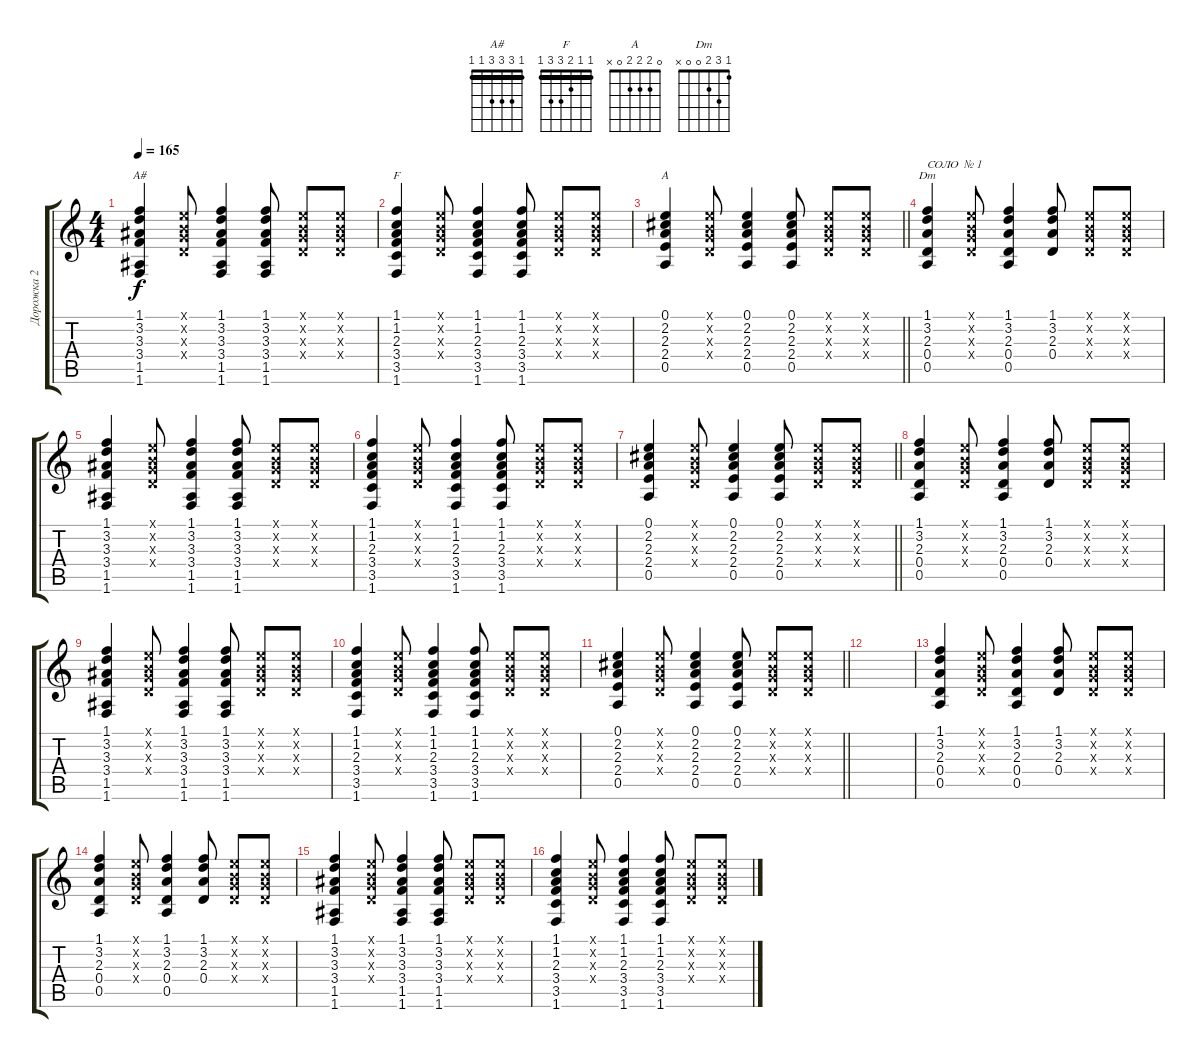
\track ("Дорожка 2" "Дорожка 2") {instrument acousticguitarnylon}
\staff {score tabs}
\tuning (E4 B3 G3 D3 A2 E2) {hide}
\chord ("A#" 1 3 3 3 1 1) {barre 1}
\chord ("F" 1 1 2 3 3 1) {barre 1}
\chord ("A" 0 2 2 2 0 x)
\chord ("Dm" 1 3 2 0 0 x)
\ts (4 4)
\tempo 165
\clef g2
\ks c
(1.1 3.2 3.3 3.4 1.5 1.6).4{ch "A#" dy f} (0.1{x} 0.2{x} 0.3{x} 0.4{x}).8 (1.1 3.2 3.3 3.4 1.5 1.6).4 (1.1 3.2 3.3 3.4 1.5 1.6).8 (0.1{x} 0.2{x} 0.3{x} 0.4{x}).8 (0.1{x} 0.2{x} 0.3{x} 0.4{x}).8 |
(1.1 1.2 2.3 3.4 3.5 1.6).4{ch "F"} (0.1{x} 0.2{x} 0.3{x} 0.4{x}).8 (1.1 1.2 2.3 3.4 3.5 1.6).4 (1.1 1.2 2.3 3.4 3.5 1.6).8 (0.1{x} 0.2{x} 0.3{x} 0.4{x}).8 (0.1{x} 0.2{x} 0.3{x} 0.4{x}).8 |
\barLineRight lightlight
(0.1 2.2 2.3 2.4 0.5).4{ch "A"} (0.1{x} 0.2{x} 0.3{x} 0.4{x}).8 (0.1 2.2 2.3 2.4 0.5).4 (0.1 2.2 2.3 2.4 0.5).8 (0.1{x} 0.2{x} 0.3{x} 0.4{x}).8 (0.1{x} 0.2{x} 0.3{x} 0.4{x}).8 |
(1.1 3.2 2.3 0.4 0.5).4{ch "Dm" txt "СОЛО  № 1"} (0.1{x} 0.2{x} 0.3{x} 0.4{x}).8 (1.1 3.2 2.3 0.4 0.5).4 (1.1 3.2 2.3 0.4).8 (0.1{x} 0.2{x} 0.3{x} 0.4{x}).8 (0.1{x} 0.2{x} 0.3{x} 0.4{x}).8 |
(1.1 3.2 3.3 3.4 1.5 1.6).4 (0.1{x} 0.2{x} 0.3{x} 0.4{x}).8 (1.1 3.2 3.3 3.4 1.5 1.6).4 (1.1 3.2 3.3 3.4 1.5 1.6).8 (0.1{x} 0.2{x} 0.3{x} 0.4{x}).8 (0.1{x} 0.2{x} 0.3{x} 0.4{x}).8 |
(1.1 1.2 2.3 3.4 3.5 1.6).4 (0.1{x} 0.2{x} 0.3{x} 0.4{x}).8 (1.1 1.2 2.3 3.4 3.5 1.6).4 (1.1 1.2 2.3 3.4 3.5 1.6).8 (0.1{x} 0.2{x} 0.3{x} 0.4{x}).8 (0.1{x} 0.2{x} 0.3{x} 0.4{x}).8 |
\barLineRight lightlight
(0.1 2.2 2.3 2.4 0.5).4 (0.1{x} 0.2{x} 0.3{x} 0.4{x}).8 (0.1 2.2 2.3 2.4 0.5).4 (0.1 2.2 2.3 2.4 0.5).8 (0.1{x} 0.2{x} 0.3{x} 0.4{x}).8 (0.1{x} 0.2{x} 0.3{x} 0.4{x}).8 |
(1.1 3.2 2.3 0.4 0.5).4 (0.1{x} 0.2{x} 0.3{x} 0.4{x}).8 (1.1 3.2 2.3 0.4 0.5).4 (1.1 3.2 2.3 0.4).8 (0.1{x} 0.2{x} 0.3{x} 0.4{x}).8 (0.1{x} 0.2{x} 0.3{x} 0.4{x}).8 |
(1.1 3.2 3.3 3.4 1.5 1.6).4 (0.1{x} 0.2{x} 0.3{x} 0.4{x}).8 (1.1 3.2 3.3 3.4 1.5 1.6).4 (1.1 3.2 3.3 3.4 1.5 1.6).8 (0.1{x} 0.2{x} 0.3{x} 0.4{x}).8 (0.1{x} 0.2{x} 0.3{x} 0.4{x}).8 |
(1.1 1.2 2.3 3.4 3.5 1.6).4 (0.1{x} 0.2{x} 0.3{x} 0.4{x}).8 (1.1 1.2 2.3 3.4 3.5 1.6).4 (1.1 1.2 2.3 3.4 3.5 1.6).8 (0.1{x} 0.2{x} 0.3{x} 0.4{x}).8 (0.1{x} 0.2{x} 0.3{x} 0.4{x}).8 |
\barLineRight lightlight
(0.1 2.2 2.3 2.4 0.5).4 (0.1{x} 0.2{x} 0.3{x} 0.4{x}).8 (0.1 2.2 2.3 2.4 0.5).4 (0.1 2.2 2.3 2.4 0.5).8 (0.1{x} 0.2{x} 0.3{x} 0.4{x}).8 (0.1{x} 0.2{x} 0.3{x} 0.4{x}).8 |
|
(1.1 3.2 2.3 0.4 0.5).4 (0.1{x} 0.2{x} 0.3{x} 0.4{x}).8 (1.1 3.2 2.3 0.4 0.5).4 (1.1 3.2 2.3 0.4).8 (0.1{x} 0.2{x} 0.3{x} 0.4{x}).8 (0.1{x} 0.2{x} 0.3{x} 0.4{x}).8 |
(1.1 3.2 2.3 0.4 0.5).4 (0.1{x} 0.2{x} 0.3{x} 0.4{x}).8 (1.1 3.2 2.3 0.4 0.5).4 (1.1 3.2 2.3 0.4).8 (0.1{x} 0.2{x} 0.3{x} 0.4{x}).8 (0.1{x} 0.2{x} 0.3{x} 0.4{x}).8 |
(1.1 3.2 3.3 3.4 1.5 1.6).4 (0.1{x} 0.2{x} 0.3{x} 0.4{x}).8 (1.1 3.2 3.3 3.4 1.5 1.6).4 (1.1 3.2 3.3 3.4 1.5 1.6).8 (0.1{x} 0.2{x} 0.3{x} 0.4{x}).8 (0.1{x} 0.2{x} 0.3{x} 0.4{x}).8 |
(1.1 1.2 2.3 3.4 3.5 1.6).4 (0.1{x} 0.2{x} 0.3{x} 0.4{x}).8 (1.1 1.2 2.3 3.4 3.5 1.6).4 (1.1 1.2 2.3 3.4 3.5 1.6).8 (0.1{x} 0.2{x} 0.3{x} 0.4{x}).8 (0.1{x} 0.2{x} 0.3{x} 0.4{x}).8
